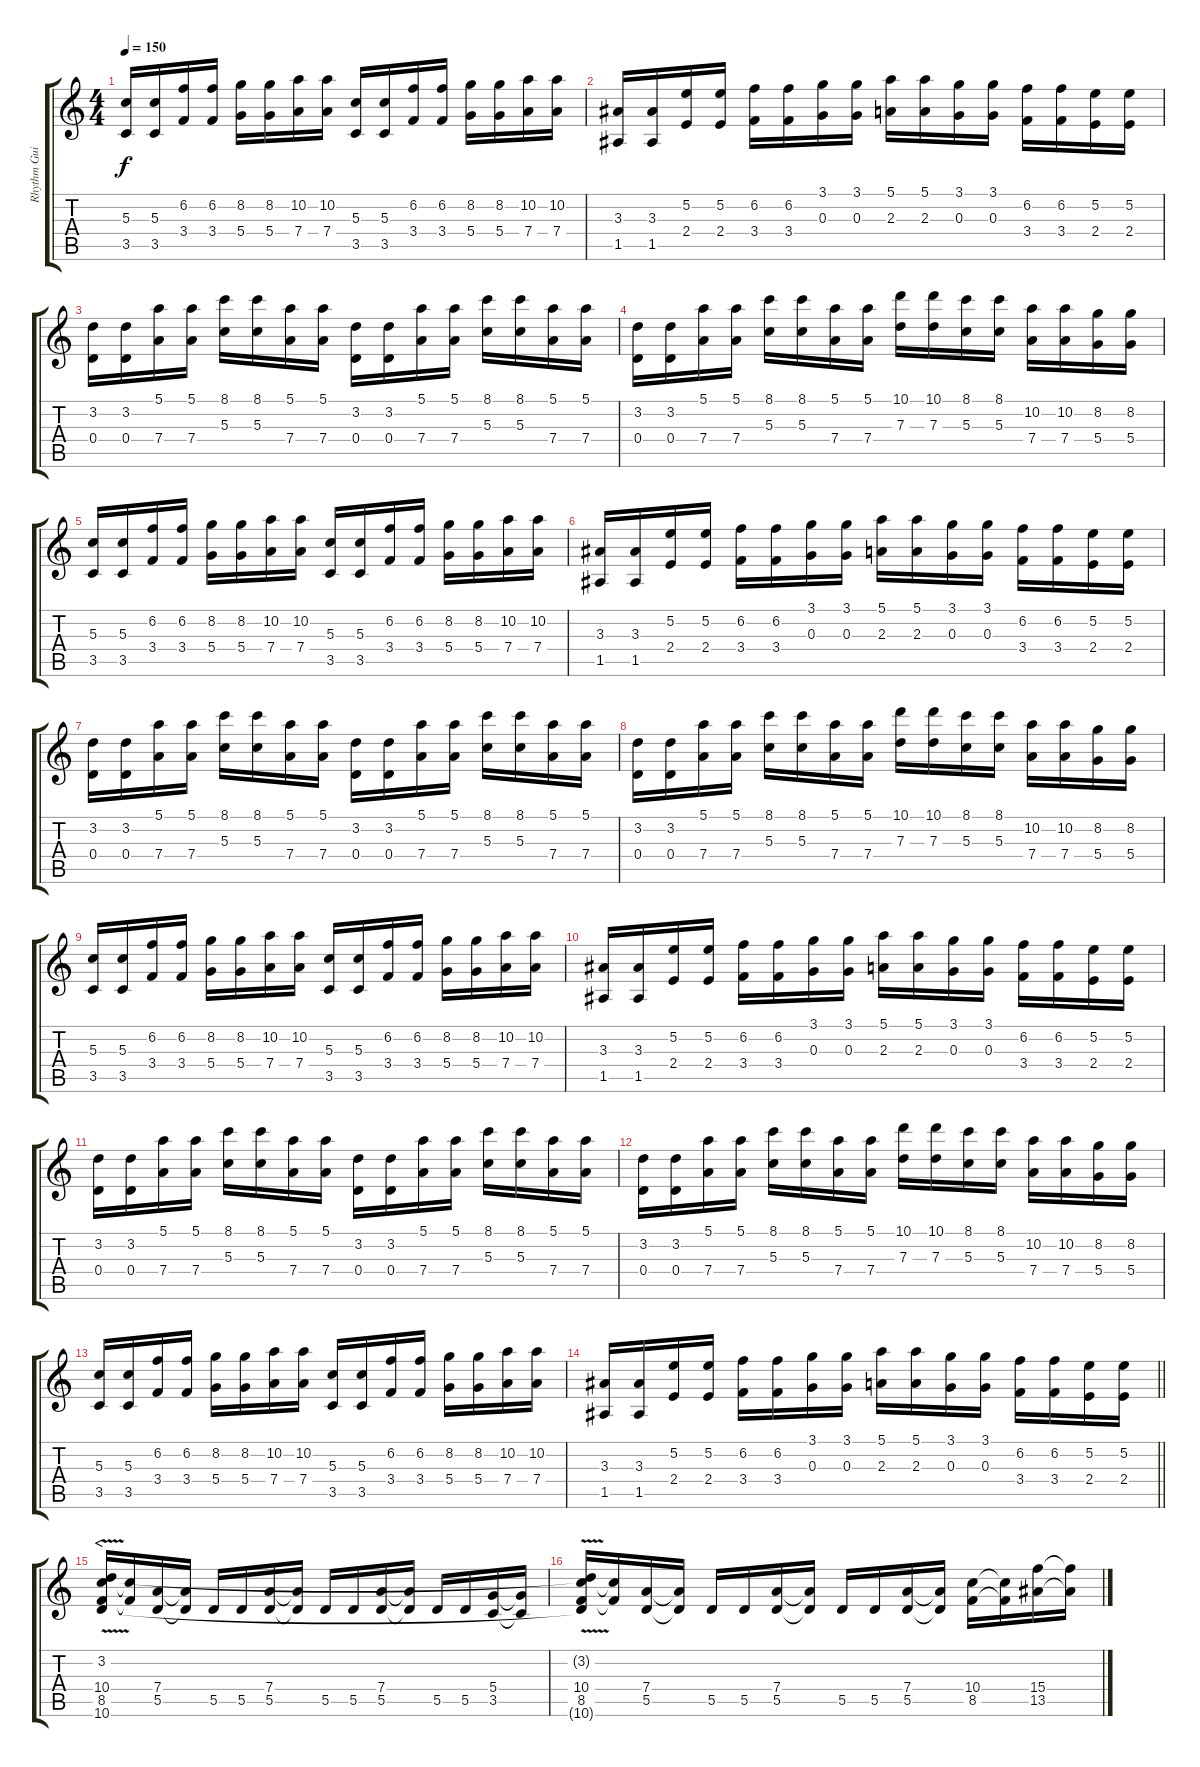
\track ("Rhythm Guitar" "Rhythm Gui") {instrument distortionguitar}
\staff {score tabs}
\tuning (E4 B3 G3 D3 A2 E2) {hide}
\ts (4 4)
\tempo 150
\clef g2
\ks c
(5.3 3.5).16{dy f} (5.3 3.5).16 (6.2 3.4).16 (6.2 3.4).16 (8.2 5.4).16 (8.2 5.4).16 (10.2 7.4).16 (10.2 7.4).16 (5.3 3.5).16 (5.3 3.5).16 (6.2 3.4).16 (6.2 3.4).16 (8.2 5.4).16 (8.2 5.4).16 (10.2 7.4).16 (10.2 7.4).16 |
(3.3 1.5).16 (3.3 1.5).16 (5.2 2.4).16 (5.2 2.4).16 (6.2 3.4).16 (6.2 3.4).16 (3.1 0.3).16 (3.1 0.3).16 (5.1 2.3).16 (5.1 2.3).16 (3.1 0.3).16 (3.1 0.3).16 (6.2 3.4).16 (6.2 3.4).16 (5.2 2.4).16 (5.2 2.4).16 |
(3.2 0.4).16 (3.2 0.4).16 (5.1 7.4).16 (5.1 7.4).16 (8.1 5.3).16 (8.1 5.3).16 (5.1 7.4).16 (5.1 7.4).16 (3.2 0.4).16 (3.2 0.4).16 (5.1 7.4).16 (5.1 7.4).16 (8.1 5.3).16 (8.1 5.3).16 (5.1 7.4).16 (5.1 7.4).16 |
(3.2 0.4).16 (3.2 0.4).16 (5.1 7.4).16 (5.1 7.4).16 (8.1 5.3).16 (8.1 5.3).16 (5.1 7.4).16 (5.1 7.4).16 (10.1 7.3).16 (10.1 7.3).16 (8.1 5.3).16 (8.1 5.3).16 (10.2 7.4).16 (10.2 7.4).16 (8.2 5.4).16 (8.2 5.4).16 |
(5.3 3.5).16 (5.3 3.5).16 (6.2 3.4).16 (6.2 3.4).16 (8.2 5.4).16 (8.2 5.4).16 (10.2 7.4).16 (10.2 7.4).16 (5.3 3.5).16 (5.3 3.5).16 (6.2 3.4).16 (6.2 3.4).16 (8.2 5.4).16 (8.2 5.4).16 (10.2 7.4).16 (10.2 7.4).16 |
(3.3 1.5).16 (3.3 1.5).16 (5.2 2.4).16 (5.2 2.4).16 (6.2 3.4).16 (6.2 3.4).16 (3.1 0.3).16 (3.1 0.3).16 (5.1 2.3).16 (5.1 2.3).16 (3.1 0.3).16 (3.1 0.3).16 (6.2 3.4).16 (6.2 3.4).16 (5.2 2.4).16 (5.2 2.4).16 |
(3.2 0.4).16 (3.2 0.4).16 (5.1 7.4).16 (5.1 7.4).16 (8.1 5.3).16 (8.1 5.3).16 (5.1 7.4).16 (5.1 7.4).16 (3.2 0.4).16 (3.2 0.4).16 (5.1 7.4).16 (5.1 7.4).16 (8.1 5.3).16 (8.1 5.3).16 (5.1 7.4).16 (5.1 7.4).16 |
(3.2 0.4).16 (3.2 0.4).16 (5.1 7.4).16 (5.1 7.4).16 (8.1 5.3).16 (8.1 5.3).16 (5.1 7.4).16 (5.1 7.4).16 (10.1 7.3).16 (10.1 7.3).16 (8.1 5.3).16 (8.1 5.3).16 (10.2 7.4).16 (10.2 7.4).16 (8.2 5.4).16 (8.2 5.4).16 |
(5.3 3.5).16 (5.3 3.5).16 (6.2 3.4).16 (6.2 3.4).16 (8.2 5.4).16 (8.2 5.4).16 (10.2 7.4).16 (10.2 7.4).16 (5.3 3.5).16 (5.3 3.5).16 (6.2 3.4).16 (6.2 3.4).16 (8.2 5.4).16 (8.2 5.4).16 (10.2 7.4).16 (10.2 7.4).16 |
(3.3 1.5).16 (3.3 1.5).16 (5.2 2.4).16 (5.2 2.4).16 (6.2 3.4).16 (6.2 3.4).16 (3.1 0.3).16 (3.1 0.3).16 (5.1 2.3).16 (5.1 2.3).16 (3.1 0.3).16 (3.1 0.3).16 (6.2 3.4).16 (6.2 3.4).16 (5.2 2.4).16 (5.2 2.4).16 |
(3.2 0.4).16 (3.2 0.4).16 (5.1 7.4).16 (5.1 7.4).16 (8.1 5.3).16 (8.1 5.3).16 (5.1 7.4).16 (5.1 7.4).16 (3.2 0.4).16 (3.2 0.4).16 (5.1 7.4).16 (5.1 7.4).16 (8.1 5.3).16 (8.1 5.3).16 (5.1 7.4).16 (5.1 7.4).16 |
(3.2 0.4).16 (3.2 0.4).16 (5.1 7.4).16 (5.1 7.4).16 (8.1 5.3).16 (8.1 5.3).16 (5.1 7.4).16 (5.1 7.4).16 (10.1 7.3).16 (10.1 7.3).16 (8.1 5.3).16 (8.1 5.3).16 (10.2 7.4).16 (10.2 7.4).16 (8.2 5.4).16 (8.2 5.4).16 |
(5.3 3.5).16 (5.3 3.5).16 (6.2 3.4).16 (6.2 3.4).16 (8.2 5.4).16 (8.2 5.4).16 (10.2 7.4).16 (10.2 7.4).16 (5.3 3.5).16 (5.3 3.5).16 (6.2 3.4).16 (6.2 3.4).16 (8.2 5.4).16 (8.2 5.4).16 (10.2 7.4).16 (10.2 7.4).16 |
\barLineRight lightlight
(3.3 1.5).16 (3.3 1.5).16 (5.2 2.4).16 (5.2 2.4).16 (6.2 3.4).16 (6.2 3.4).16 (3.1 0.3).16 (3.1 0.3).16 (5.1 2.3).16 (5.1 2.3).16 (3.1 0.3).16 (3.1 0.3).16 (6.2 3.4).16 (6.2 3.4).16 (5.2 2.4).16 (5.2 2.4).16 |
\section ("" "<")
(3.2{v} 10.4 8.5 10.6{v}).16 (10.4{t} 8.5{t}).16 (7.4 5.5).16 (7.4{t} 5.5{t}).16 5.5.16 5.5.16 (7.4 5.5).16 (7.4{t} 5.5{t}).16 5.5.16 5.5.16 (7.4 5.5).16 (7.4{t} 5.5{t}).16 5.5.16 5.5.16 (5.4 3.5).16 (5.4{t} 3.5{t}).16 |
(3.2{t} 10.4 8.5 10.6{t}).16 (10.4{t} 8.5{t}).16 (7.4 5.5).16 (7.4{t} 5.5{t}).16 5.5.16 5.5.16 (7.4 5.5).16 (7.4{t} 5.5{t}).16 5.5.16 5.5.16 (7.4 5.5).16 (7.4{t} 5.5{t}).16 (10.4 8.5).16 (10.4{t} 8.5{t}).16 (15.4 13.5).16 (15.4{t} 13.5{t}).16
